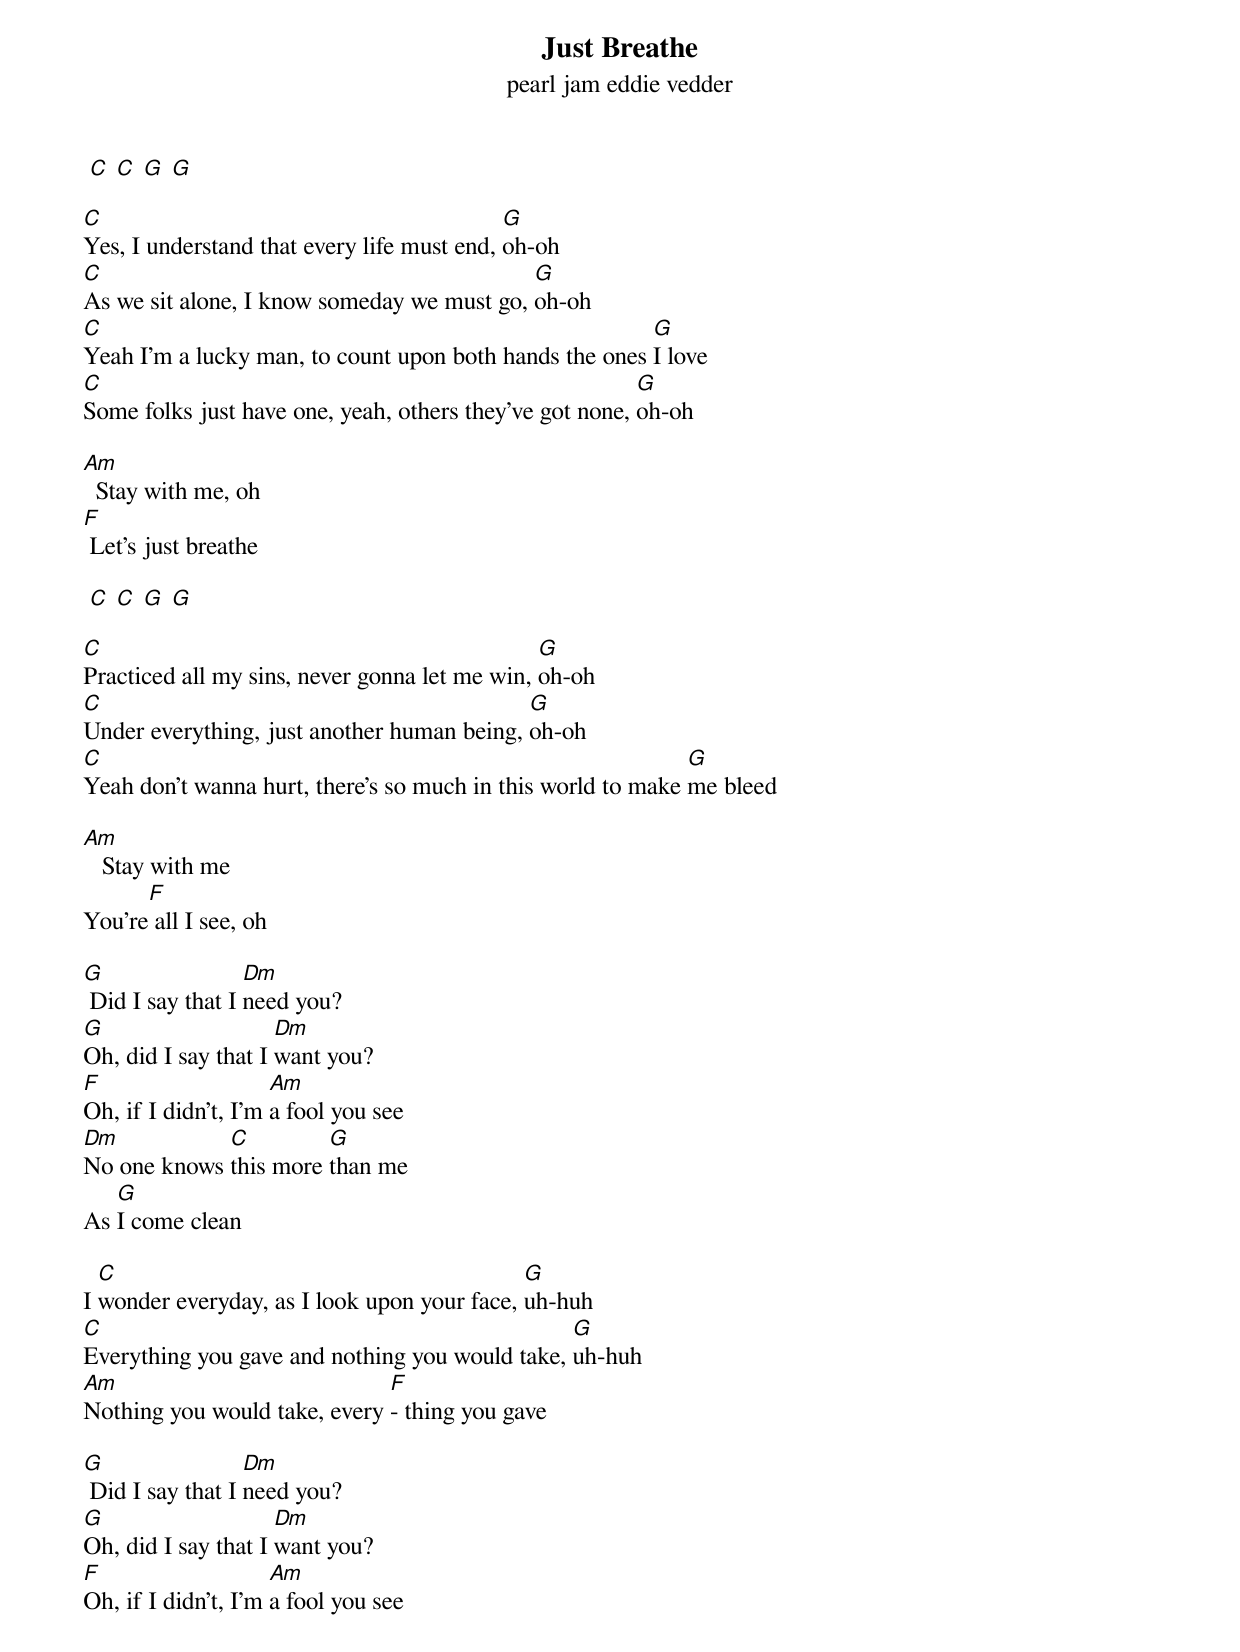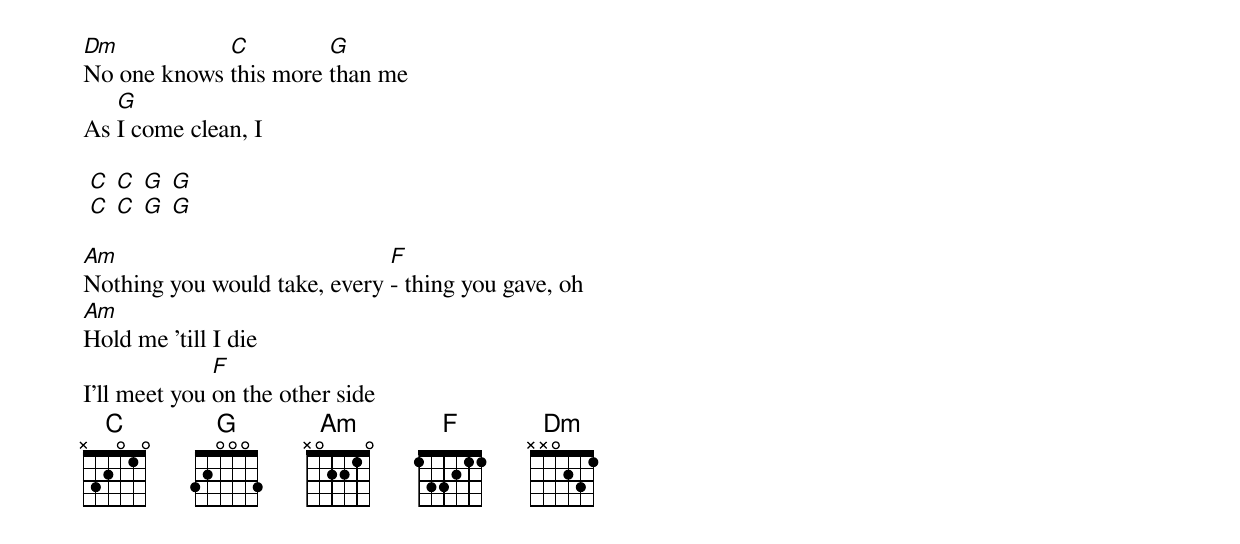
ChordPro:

{title: Just Breathe}
{subtitle: pearl jam eddie vedder}
 [C] [C] [G] [G]

[C]Yes, I understand that every life must end, [G]oh-oh
[C]As we sit alone, I know someday we must go, [G]oh-oh
[C]Yeah I'm a lucky man, to count upon both hands the ones [G]I love
[C]Some folks just have one, yeah, others they've got none, [G]oh-oh

[Am]  Stay with me, oh
[F] Let's just breathe

 [C] [C] [G] [G]

[C]Practiced all my sins, never gonna let me win, [G]oh-oh
[C]Under everything, just another human being, [G]oh-oh
[C]Yeah don't wanna hurt, there's so much in this world to make [G]me bleed

[Am]   Stay with me
You're[F] all I see, oh

[G] Did I say that I [Dm]need you?
[G]Oh, did I say that I [Dm]want you?
[F]Oh, if I didn't, I'm [Am]a fool you see
[Dm]No one knows [C]this more [G]than me
As [G]I come clean

I [C]wonder everyday, as I look upon your face, [G]uh-huh
[C]Everything you gave and nothing you would take, [G]uh-huh
[Am]Nothing you would take, every [F]- thing you gave

[G] Did I say that I [Dm]need you?
[G]Oh, did I say that I [Dm]want you?
[F]Oh, if I didn't, I'm [Am]a fool you see
[Dm]No one knows [C]this more [G]than me
As [G]I come clean, I

 [C] [C] [G] [G]
 [C] [C] [G] [G]

[Am]Nothing you would take, every [F]- thing you gave, oh
[Am]Hold me 'till I die
I'll meet you [F]on the other side
